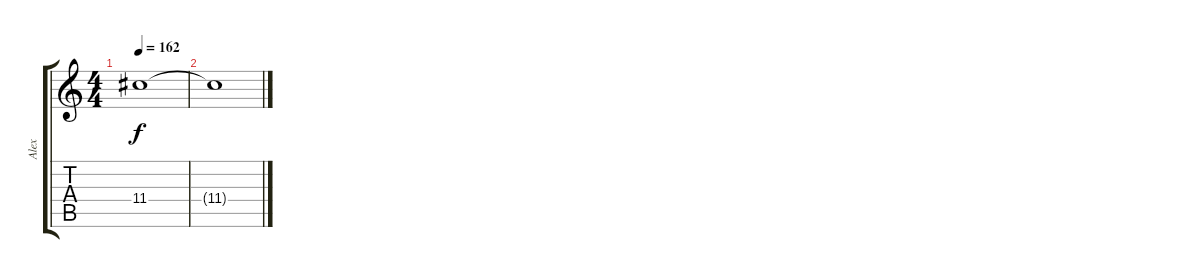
\track ("Alex" "Alex") {instrument overdrivenguitar}
\staff {score tabs}
\tuning (E4 B3 G3 D3 A2 E2) {hide}
\ts (4 4)
\tempo 162
\clef g2
\ks c
11.4{t}.1{dy f} |
11.4{t}.1
